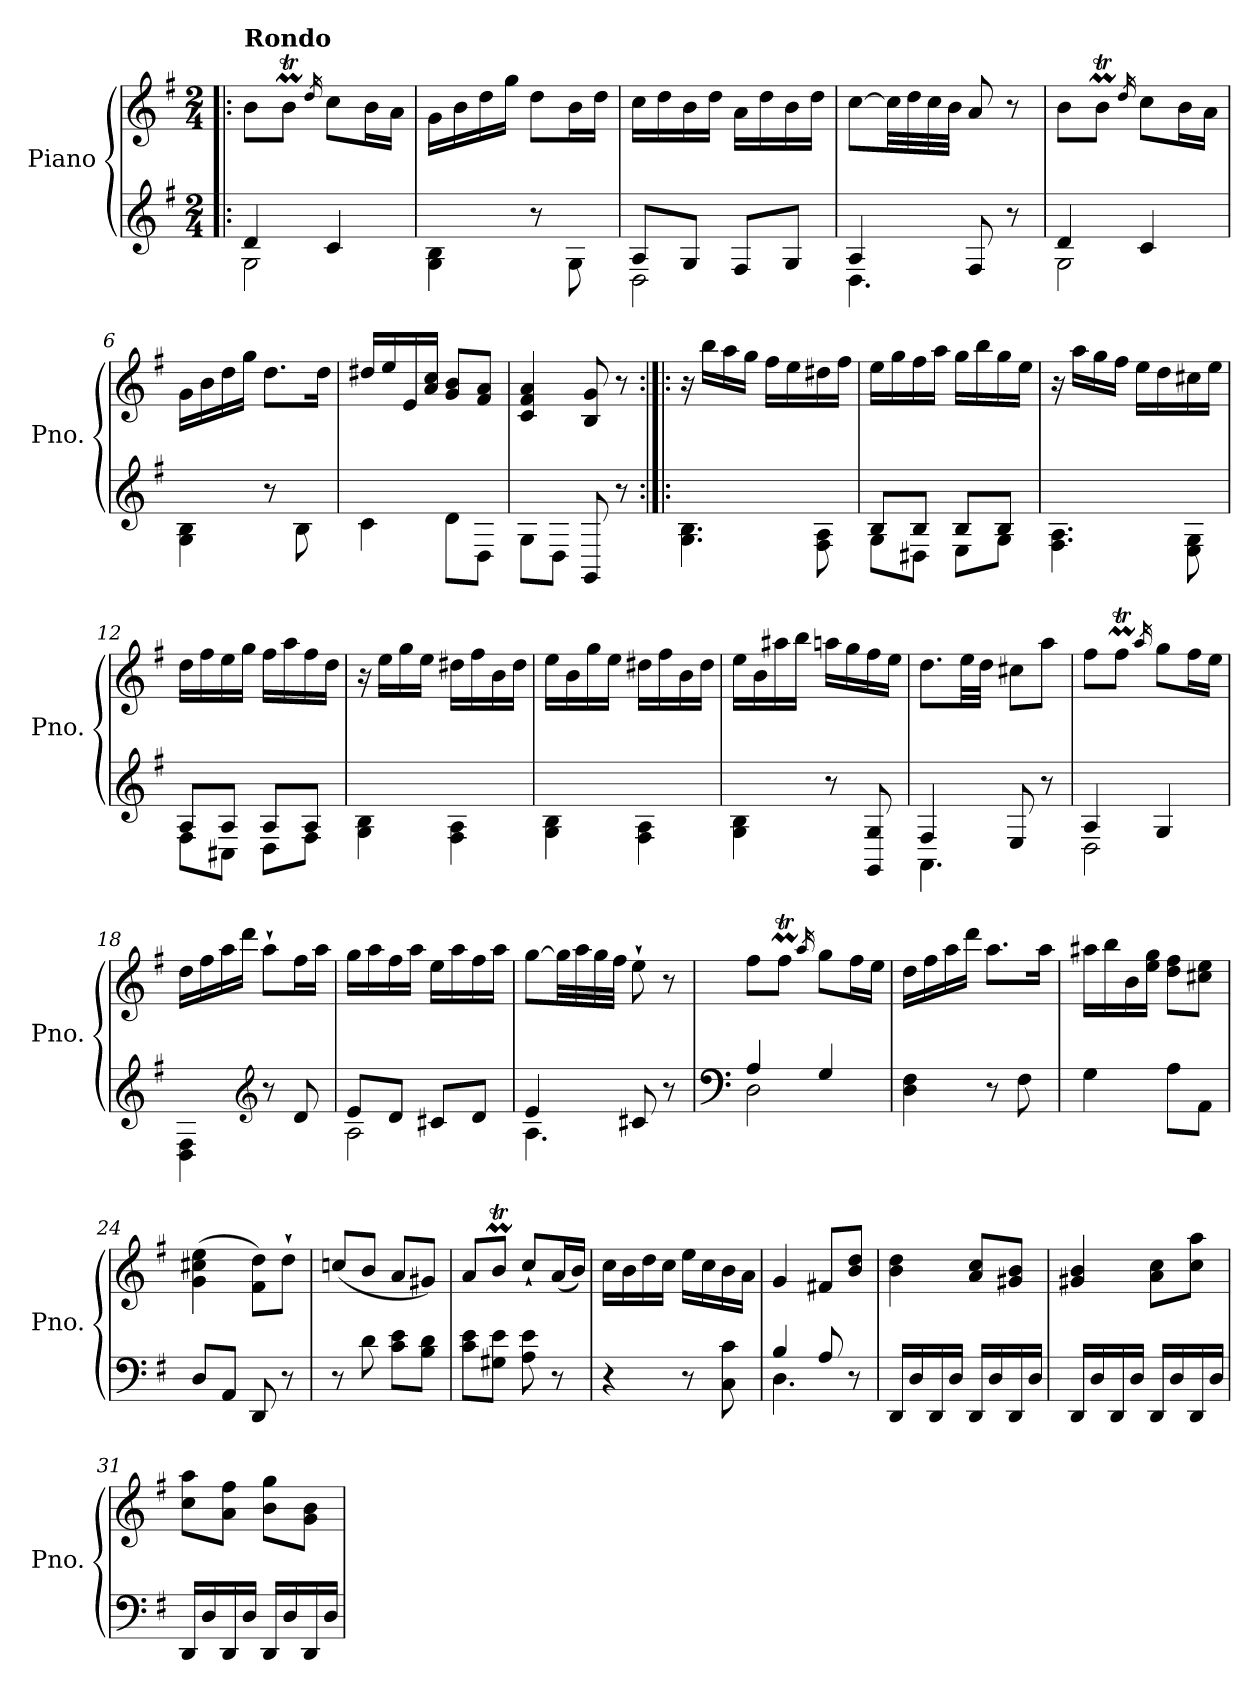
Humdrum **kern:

**kern	**kern
*part1	*part1
*staff2	*staff1
*I"Piano	*
*I'Pno.	*
*clefG2	*clefG2
*k[f#]	*k[f#]
*G:	*G:
*M2/4	*M2/4
=1!|:	=1!|:
*^	*
!	!	!LO:TX:a:B:t=Rondo
4d/	2G\	8b\L
.	.	8bmt\J
.	.	16qdd/
4c/	.	8cc\L
.	.	16b\L
.	.	16a\JJ
*v	*v	*
=2	=2
4G\ 4B\	16g\LL
.	16b\
.	16dd\
.	16gg\JJ
8r	8dd\L
8G\	16b\L
.	16dd\JJ
=3	=3
*^	*
8A/L	2D\	16cc\LL
.	.	16dd\
8G/J	.	16b\
.	.	16dd\JJ
8F#/L	.	16a\LL
.	.	16dd\
8G/J	.	16b\
.	.	16dd\JJ
=4	=4	=4
4A/	4.D\	[8cc\L
.	.	32cc\LL]
.	.	32dd\
.	.	32cc\
.	.	32b\JJJ
8F#/	.	8a/
8r	8ryy	8r
=5	=5	=5
4d/	2G\	8b\L
.	.	8bmt\J
.	.	16qdd/
4c/	.	8cc\L
.	.	16b\L
.	.	16a\JJ
*v	*v	*
!!LO:LB:g=z
=6	=6
4G\ 4B\	16g\LL
.	16b\
.	16dd\
.	16gg\JJ
8r	8.dd\L
8B\	.
.	16dd\Jk
!!LO:LB:g=z
=7	=7
4c\	16dd#X/LL
.	16ee/
.	16e/
.	16a/ 16cc/JJ
8d\L	8g/ 8b/L
8D\J	8f#/ 8a/J
=8	=8
8G\L	4c/ 4f#/ 4a/
8D\J	.
8GG/	8B/ 8g/
8r	8r
=9:|!|:	=9:|!|:
4.G\ 4.B\	16r
.	16bb\LL
.	16aa\
.	16gg\JJ
.	16ff#\LL
.	16ee\
8F#\ 8A\	16dd#X\
.	16ff#\JJ
=10	=10
*^	*
8B/L	8G\L	16ee\LL
.	.	16gg\
8B/J	8D#X\J	16ff#\
.	.	16aa\JJ
8B/L	8E\L	16gg\LL
.	.	16bb\
8B/J	8G\J	16gg\
.	.	16ee\JJ
*v	*v	*
=11	=11
4.F#\ 4.A\	16r
.	16aa\LL
.	16gg\
.	16ff#\JJ
.	16ee\LL
.	16dd\
8E\ 8G\	16cc#X\
.	16ee\JJ
!!LO:LB:g=z
=12	=12
*^	*
8A/L	8F#\L	16dd\LL
.	.	16ff#\
8A/J	8C#X\J	16ee\
.	.	16gg\JJ
8A/L	8D\L	16ff#\LL
.	.	16aa\
8A/J	8F#\J	16ff#\
.	.	16dd\JJ
*v	*v	*
!!LO:LB:g=z
=13	=13
4G\ 4B\	16r
.	16ee\LL
.	16gg\
.	16ee\JJ
4F#\ 4A\	16dd#X\LL
.	16ff#\
.	16b\
.	16dd#\JJ
=14	=14
4G\ 4B\	16ee\LL
.	16b\
.	16gg\
.	16ee\JJ
4F#\ 4A\	16dd#X\LL
.	16ff#\
.	16b\
.	16dd#\JJ
=15	=15
4G\ 4B\	16ee\LL
.	16b\
.	16aa#X\
.	16bb\JJ
8r	16aan\LL
.	16gg\
8GG/ 8G/	16ff#\
.	16ee\JJ
=16	=16
*^	*
4F#/	4.AA\	8.dd\L
.	.	32ee\LL
.	.	32dd\JJJ
8E/	.	8cc#X\L
8r	8ryy	8aa\J
=17	=17	=17
4A/	2D\	8ff#\L
.	.	8ff#mt\J
.	.	16qaa/
4G/	.	8gg\L
.	.	16ff#\L
.	.	16ee\JJ
*v	*v	*
!!LO:LB:g=z
=18	=18
4D\ 4F#\	16dd\LL
.	16ff#\
.	16aa\
*clefG2	*
.	16ddd\JJ
8r	8aa`\L
8d/	16ff#\L
.	16aa\JJ
!!LO:PB:g=z
=19	=19
*^	*
8e/L	2A\	16gg\LL
.	.	16aa\
8d/J	.	16ff#\
.	.	16aa\JJ
8c#X/L	.	16ee\LL
.	.	16aa\
8d/J	.	16ff#\
.	.	16aa\JJ
=20	=20	=20
4e/	4.A\	[8gg\L
.	.	32gg\LL]
.	.	32aa\
.	.	32gg\
.	.	32ff#\JJJ
8c#X/	.	8ee`\
8r	8ryy	8r
=21	=21	=21
*clefF4	*	*
4A/	2D\	8ff#\L
.	.	8ff#mt\J
.	.	16qaa/
4G/	.	8gg\L
.	.	16ff#\L
.	.	16ee\JJ
*v	*v	*
=22	=22
4D\ 4F#\	16dd\LL
.	16ff#\
.	16aa\
.	16ddd\JJ
8r	8.aa\L
8F#\	.
.	16aa\Jk
=23	=23
4G\	16aa#X\LL
.	16bb\
.	16b\
.	16ee\ 16gg\JJ
8A\L	8dd\ 8ff#\L
8AA\J	8cc#X\ 8ee\J
!!LO:LB:g=z
=24	=24
8D/L	(4g\ 4cc#X\ 4ee\
8AA/J	.
8DD/	8f#\ 8dd\L)
8r	8dd`\J
!!LO:LB:g=z
=25	=25
8r	(8ccn/L
8d\	8b/J
8c\ 8e\L	8a/L
8B\ 8d\J	8g#X/J)
=26	=26
8c\ 8e\L	8a/L
8G#X\ 8e\J	8bmt/J
8A\ 8e\	8cc`/L
8r	(16a/L
.	16b/JJ)
=27	=27
4r	16cc\LL
.	16b\
.	16dd\
.	16cc\JJ
8r	16ee\LL
.	16cc\
8C\ 8c\	16b\
.	16a\JJ
=28	=28
*^	*
4B/	4.D\	4g/
8A/	.	8f#X/L
8r	8ryy	8b/ 8dd/J
*v	*v	*
=29	=29
16DD/LL	4b\ 4dd\
16D/	.
16DD/	.
16D/JJ	.
16DD/LL	8a/ 8cc/L
16D/	.
16DD/	8g#X/ 8b/J
16D/JJ	.
=30	=30
16DD/LL	4g#X/ 4b/
16D/	.
16DD/	.
16D/JJ	.
16DD/LL	8a\ 8cc\L
16D/	.
16DD/	8cc\ 8aa\J
16D/JJ	.
!!LO:LB:g=z
=31	=31
16DD/LL	8cc\ 8aa\L
16D/	.
16DD/	8a\ 8ff#\J
16D/JJ	.
16DD/LL	8b\ 8gg\L
16D/	.
16DD/	8g\ 8b\J
16D/JJ	.
=	=
*-	*-
